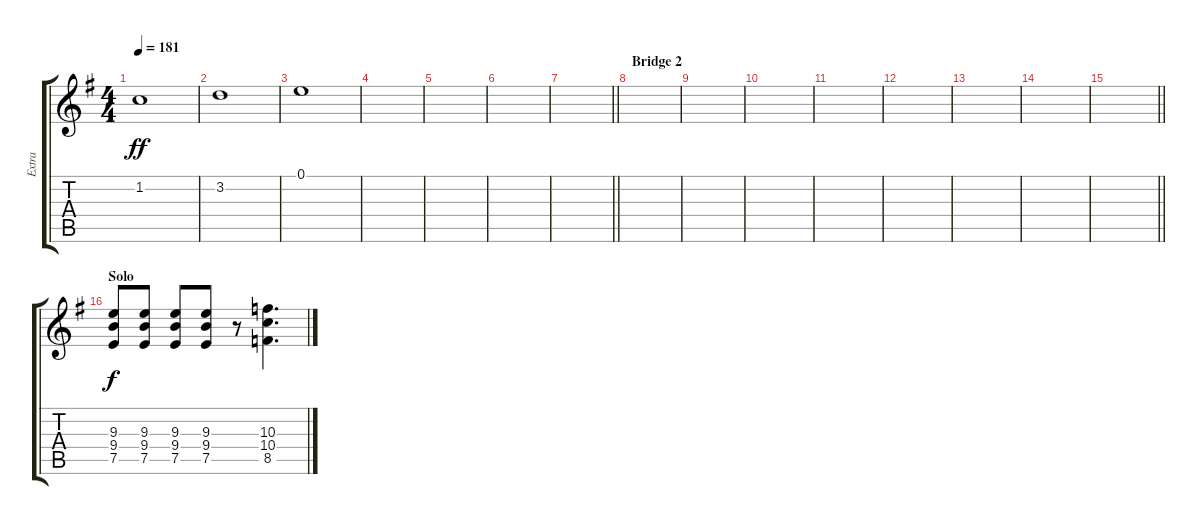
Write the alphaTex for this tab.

\track ("Extra" "Extra") {instrument overdrivenguitar}
\staff {score tabs}
\tuning (E4 B3 G3 D3 A2 E2) {hide}
\ts (4 4)
\tempo 181
\clef g2
\ks g
1.2.1{dy ff} |
3.2.1 |
0.1.1 |
|
|
|
\barLineRight lightlight
|
\section ("" "Bridge 2")
|
|
|
|
|
|
|
\barLineRight lightlight
|
\section ("" "Solo")
(9.3 9.4 7.5).8{dy f} (9.3 9.4 7.5).8 (9.3 9.4 7.5).8 (9.3 9.4 7.5).8 r.8 (10.3 10.4 8.5).4{d}
